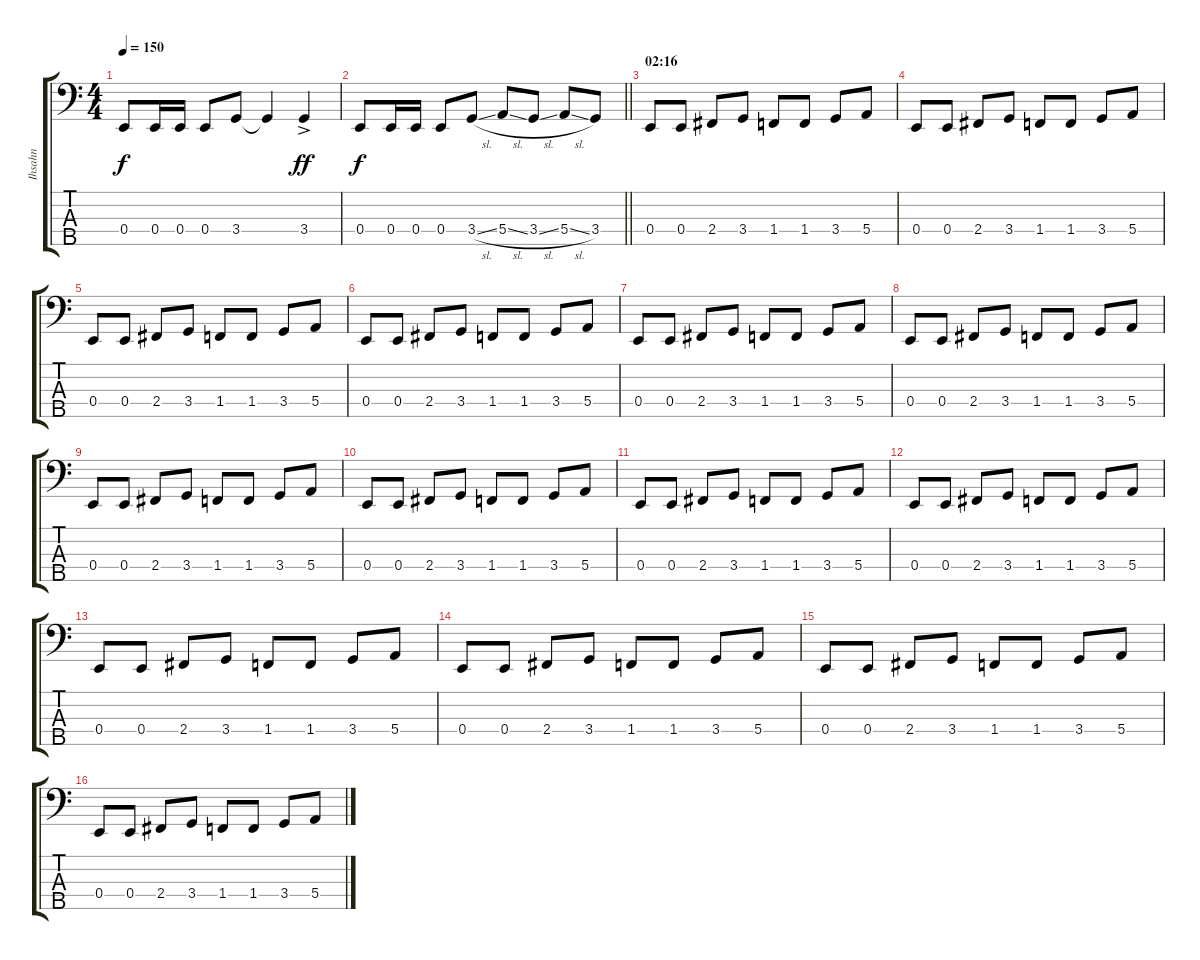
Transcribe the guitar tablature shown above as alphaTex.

\track ("Ihsahn" "Ihsahn") {instrument electricbassfinger}
\staff {score tabs}
\tuning (G2 D2 A1 E1 B0) {hide}
\ts (4 4)
\tempo 150
\clef f4
\ks c
0.4.8{dy f} 0.4.16 0.4.16 0.4.8 3.4.8 3.4{t}.4 3.4{ac}.4{dy ff} |
\barLineRight lightlight
0.4.8{dy f} 0.4.16 0.4.16 0.4.8 3.4{sl}.8 5.4{sl}.8 3.4{sl}.8 5.4{sl}.8 3.4.8 |
\section ("" "02:16")
0.4.8 0.4.8 2.4.8 3.4.8 1.4.8 1.4.8 3.4.8 5.4.8 |
0.4.8 0.4.8 2.4.8 3.4.8 1.4.8 1.4.8 3.4.8 5.4.8 |
0.4.8 0.4.8 2.4.8 3.4.8 1.4.8 1.4.8 3.4.8 5.4.8 |
0.4.8 0.4.8 2.4.8 3.4.8 1.4.8 1.4.8 3.4.8 5.4.8 |
0.4.8 0.4.8 2.4.8 3.4.8 1.4.8 1.4.8 3.4.8 5.4.8 |
0.4.8 0.4.8 2.4.8 3.4.8 1.4.8 1.4.8 3.4.8 5.4.8 |
0.4.8 0.4.8 2.4.8 3.4.8 1.4.8 1.4.8 3.4.8 5.4.8 |
0.4.8 0.4.8 2.4.8 3.4.8 1.4.8 1.4.8 3.4.8 5.4.8 |
0.4.8 0.4.8 2.4.8 3.4.8 1.4.8 1.4.8 3.4.8 5.4.8 |
0.4.8 0.4.8 2.4.8 3.4.8 1.4.8 1.4.8 3.4.8 5.4.8 |
0.4.8 0.4.8 2.4.8 3.4.8 1.4.8 1.4.8 3.4.8 5.4.8 |
0.4.8 0.4.8 2.4.8 3.4.8 1.4.8 1.4.8 3.4.8 5.4.8 |
0.4.8 0.4.8 2.4.8 3.4.8 1.4.8 1.4.8 3.4.8 5.4.8 |
0.4.8 0.4.8 2.4.8 3.4.8 1.4.8 1.4.8 3.4.8 5.4.8
